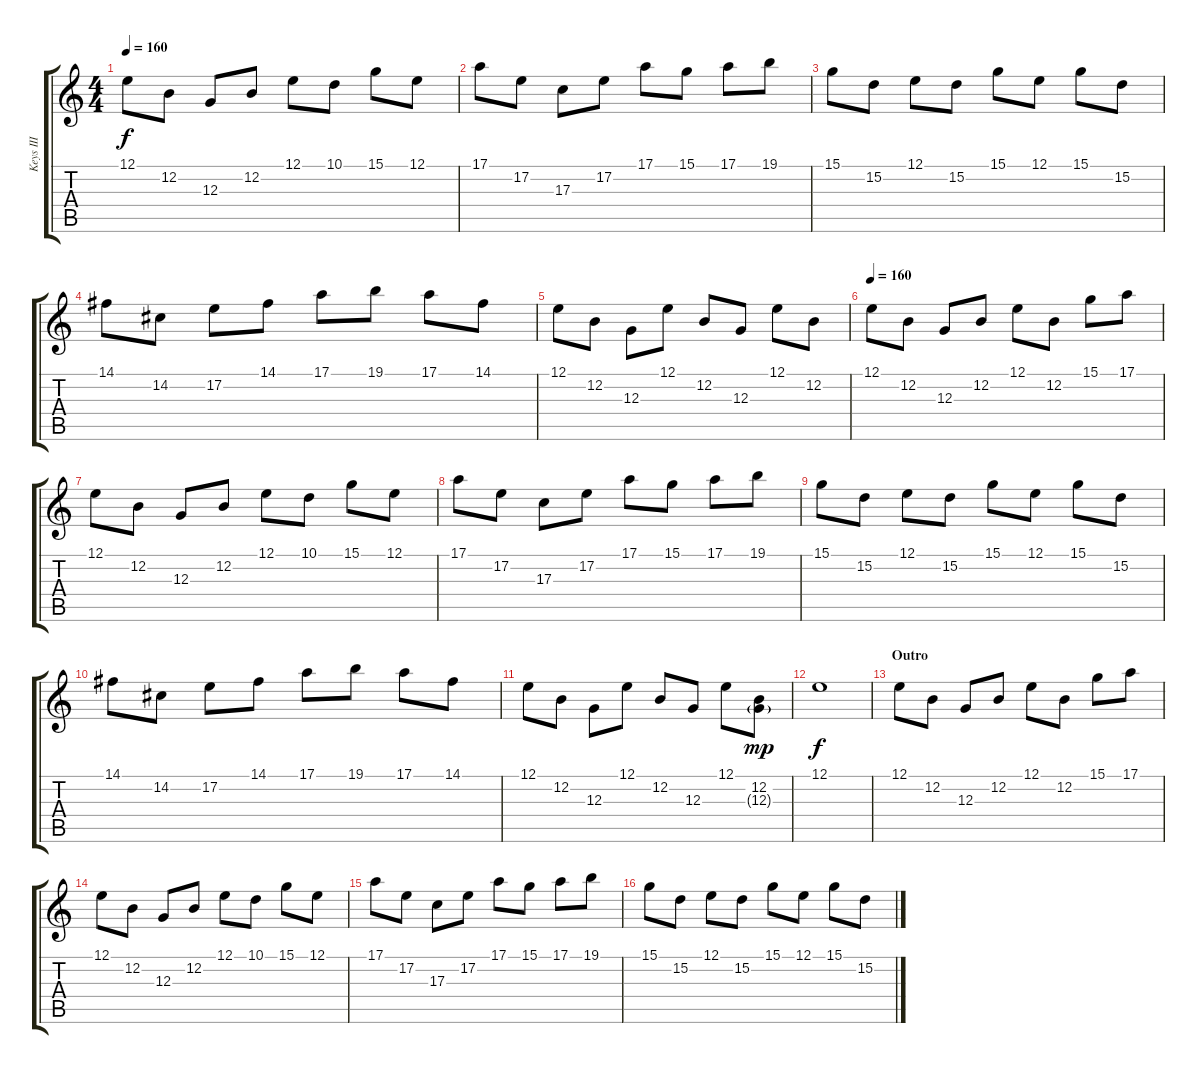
\track ("Keys III" "Keys III") {instrument musicbox}
\staff {score tabs}
\tuning (E4 B3 G3 D3 A2 E2) {hide}
\ts (4 4)
\tempo 160
\clef g2
\ks c
12.1.8{dy f} 12.2.8 12.3.8 12.2.8 12.1.8 10.1.8 15.1.8 12.1.8 |
17.1.8 17.2.8 17.3.8 17.2.8 17.1.8 15.1.8 17.1.8 19.1.8 |
15.1.8 15.2.8 12.1.8 15.2.8 15.1.8 12.1.8 15.1.8 15.2.8 |
14.1.8 14.2.8 17.2.8 14.1.8 17.1.8 19.1.8 17.1.8 14.1.8 |
12.1.8 12.2.8 12.3.8 12.1.8 12.2.8 12.3.8 12.1.8 12.2.8 |
\tempo 160
12.1.8 12.2.8 12.3.8 12.2.8 12.1.8 12.2.8 15.1.8 17.1.8 |
12.1.8 12.2.8 12.3.8 12.2.8 12.1.8 10.1.8 15.1.8 12.1.8 |
17.1.8 17.2.8 17.3.8 17.2.8 17.1.8 15.1.8 17.1.8 19.1.8 |
15.1.8 15.2.8 12.1.8 15.2.8 15.1.8 12.1.8 15.1.8 15.2.8 |
14.1.8 14.2.8 17.2.8 14.1.8 17.1.8 19.1.8 17.1.8 14.1.8 |
12.1.8 12.2.8 12.3.8 12.1.8 12.2.8 12.3.8 12.1.8 (12.2 12.3{g}).8{dy mp} |
12.1.1{dy f} |
\section ("" "Outro")
12.1.8 12.2.8 12.3.8 12.2.8 12.1.8 12.2.8 15.1.8 17.1.8 |
12.1.8 12.2.8 12.3.8 12.2.8 12.1.8 10.1.8 15.1.8 12.1.8 |
17.1.8 17.2.8 17.3.8 17.2.8 17.1.8 15.1.8 17.1.8 19.1.8 |
15.1.8 15.2.8 12.1.8 15.2.8 15.1.8 12.1.8 15.1.8 15.2.8
